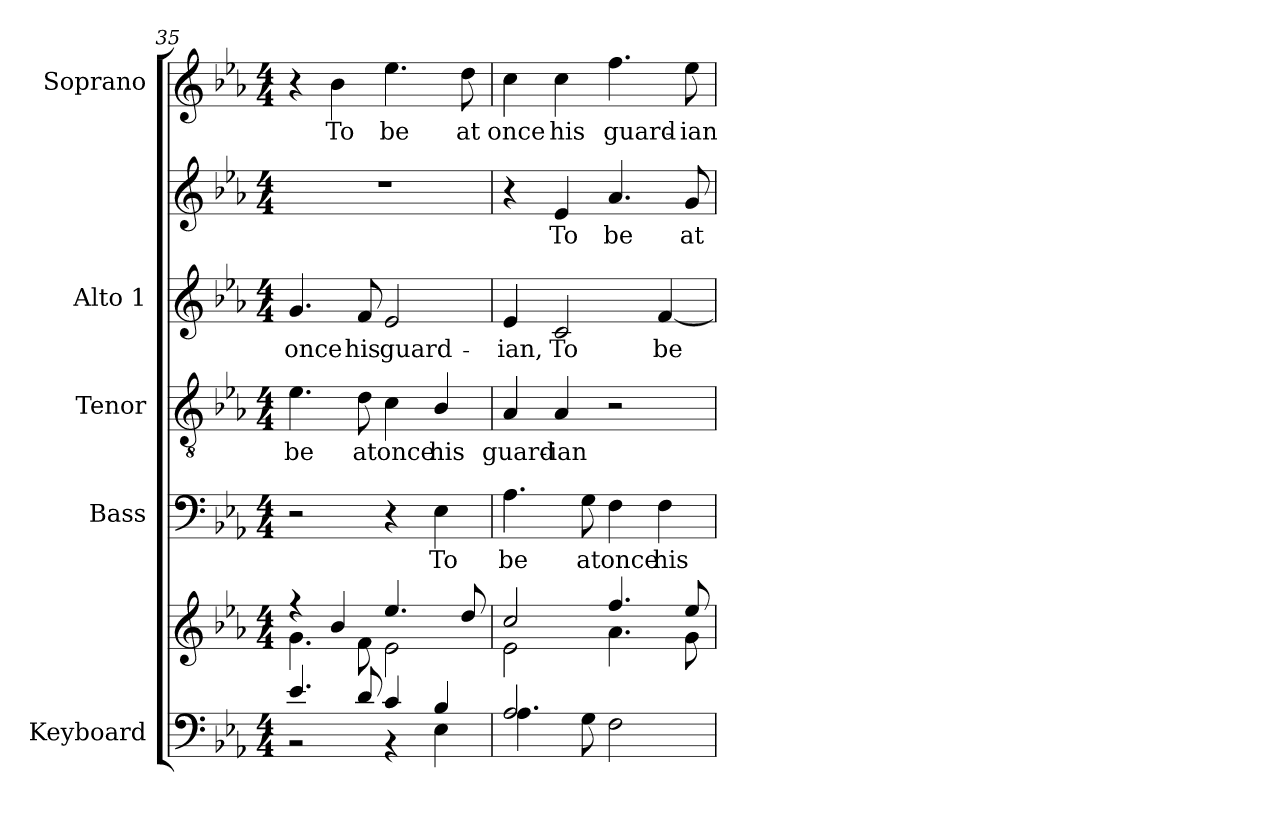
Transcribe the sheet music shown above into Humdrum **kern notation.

**kern	**kern	**kern	**text	**kern	**text	**kern	**text	**kern	**text	**kern	**text
*part5	*part5	*part4	*part4	*part3	*part3	*part2	*part2	*part2	*part2	*part1	*part1
*staff7	*staff6	*staff5	*staff5	*staff4	*staff4	*staff3	*staff3	*staff2	*staff2	*staff1	*staff1
*I"Keyboard	*	*I"Bass	*	*I"Tenor	*	*I"Alto 1	*	*	*	*I"Soprano	*
*	*	*I'B	*	*I'T	*	*I'A1	*	*	*	*I'S	*
*clefF4	*clefG2	*clefF4	*	*clefGv2	*	*clefG2	*	*clefG2	*	*clefG2	*
*k[b-e-a-]	*k[b-e-a-]	*k[b-e-a-]	*	*k[b-e-a-]	*	*k[b-e-a-]	*	*k[b-e-a-]	*	*k[b-e-a-]	*
*E-:	*E-:	*E-:	*	*E-:	*	*E-:	*	*E-:	*	*E-:	*
*M4/4	*M4/4	*M4/4	*	*M4/4	*	*M4/4	*	*M4/4	*	*M4/4	*
=35	=35	=35	=35	=35	=35	=35	=35	=35	=35	=35	=35
*^	*^	*	*	*	*	*	*	*	*	*	*
!	!	!	!	!	!	!	!LO:LY:b	!	!LO:LY:b	!	!	!	!
4.e-/	2r	4r	4.g\	2r	.	4.e-	be	4.g	once	1r	.	4r	.
!	!	!	!	!	!	!	!	!	!	!	!	!	!LO:LY:b
.	.	4b-/	.	.	.	.	.	.	.	.	.	4b-	To
!	!	!	!	!	!	!	!LO:LY:b	!	!LO:LY:b	!	!	!	!
8d/	.	.	8f\	.	.	8d	at	8f	his	.	.	.	.
!	!	!	!	!	!	!	!LO:LY:b	!	!LO:LY:b	!	!	!	!LO:LY:b
4c/	4r	4.ee-/	2e-\	4r	.	4c	once	2e-	guard-	.	.	4.ee-	be
!	!	!	!	!	!LO:LY:b	!	!LO:LY:b	!	!	!	!	!	!
4B-/	4E-\	.	.	4E-	To	4B-/	his	.	.	.	.	.	.
!	!	!	!	!	!	!	!	!	!	!	!	!	!LO:LY:b
.	.	8dd/	.	.	.	.	.	.	.	.	.	8dd	at
=36	=36	=36	=36	=36	=36	=36	=36	=36	=36	=36	=36	=36	=36
!	!	!	!	!	!LO:LY:b	!	!LO:LY:b	!	!LO:LY:b	!	!	!	!LO:LY:b
2A-/	4.A-\	2cc/	2e-\	4.A-	be	4A-	guard-	4e-	ian,	4r	.	4cc	once
!	!	!	!	!	!	!	!LO:LY:b	!	!LO:LY:b	!	!LO:LY:b	!	!LO:LY:b
.	.	.	.	.	.	4A-	-ian	2c	To	4e-	-To	4cc	his
!	!	!	!	!	!LO:LY:b	!	!	!	!	!	!	!	!
.	8G\	.	.	8G	at	.	.	.	.	.	.	.	.
!	!	!	!	!	!LO:LY:b	!	!	!	!	!	!LO:LY:b	!	!LO:LY:b
2ryy	2F\	4.ff/	4.a-\	4F	once	2r	.	.	.	4.a-	be	4.ff	guard-
!	!	!	!	!	!LO:LY:b	!	!	!	!LO:LY:b	!	!	!	!
.	.	.	.	4F	his	.	.	[4f	be	.	.	.	.
!	!	!	!	!	!	!	!	!	!	!	!LO:LY:b	!	!LO:LY:b
.	.	8ee-/	8g\	.	.	.	.	.	.	8g	at	8ee-	-ian
*v	*v	*	*	*	*	*	*	*	*	*	*	*	*
*	*v	*v	*	*	*	*	*	*	*	*	*	*
=	=	=	=	=	=	=	=	=	=	=	=
*-	*-	*-	*-	*-	*-	*-	*-	*-	*-	*-	*-
